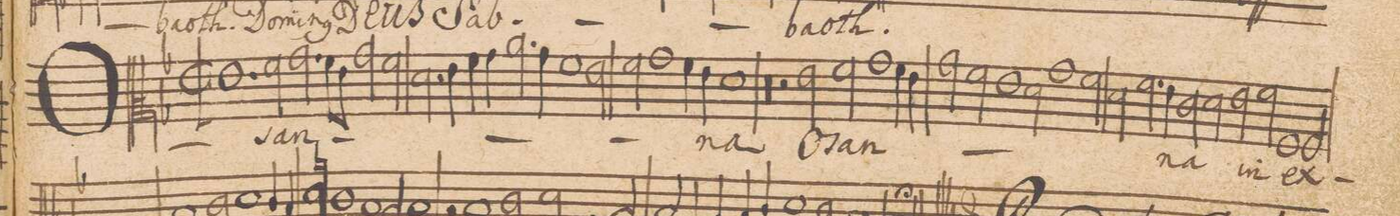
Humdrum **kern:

**kern	**text
*I"ALTVS.	*
*clefC2	*
*k[b-]	*
*met(C|)	*
*M2/1	*
1.g	O-
2a\	-san-
=50-	=50-
2.b-\	.
8a\L	.
8g\J	.
2b-\	.
2a\	.
=51-	=51-
2.f\	.
4g\	.
4a\	.
4b-\	.
2.cc\	.
=52-	=52-
4b-\	.
1a	.
2g\	.
=53-	=53-
2a\	.
1b-	.
4a\	.
4g\	.
=54-	=54-
1f	-na
00r	.
=55-	=55-
=56-	=56-
2r	.
2g\	O-
=57-	=57-
2a\	-san-
1b-	.
4a\	.
4g\	.
=58-	=58-
2b-\	.
2a\	.
1g	.
=59-	=59-
2f\	.
1b-	.
2a\	.
=60-	=60-
2f\	.
2.a\	.
4g\	.
2e\	na
=61-	=61-
2f\	.
2g\	in
2a\	.
1A/	.
=62-	=62-
2A/	ex-
*-	*-
